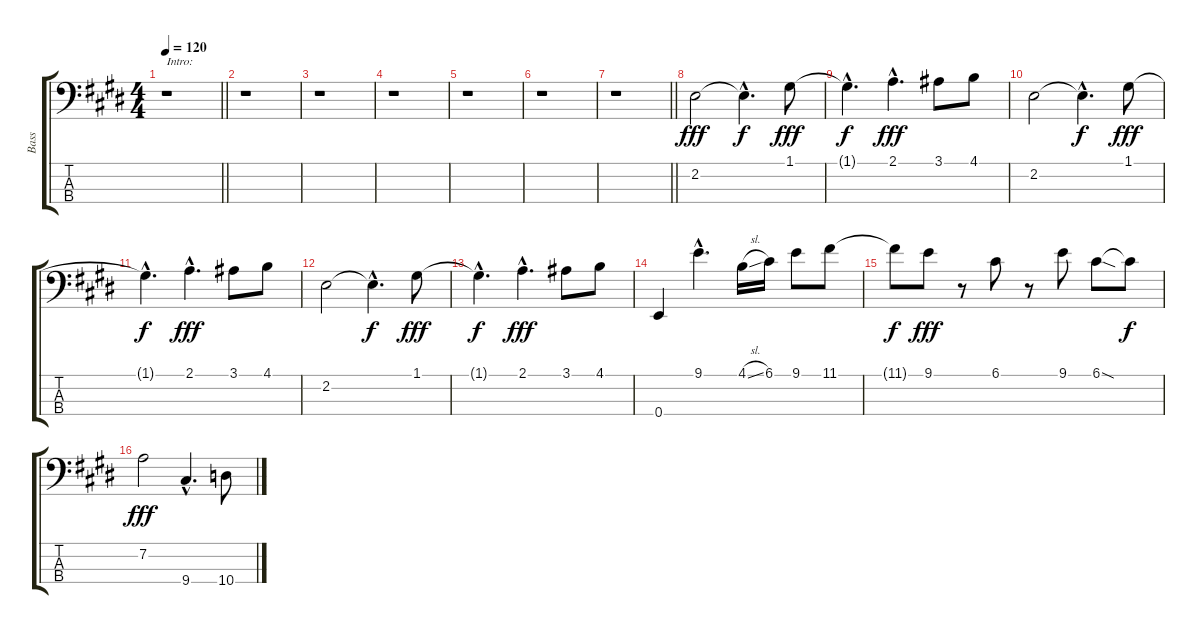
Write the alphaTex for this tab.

\track ("Bass" "Bass") {instrument electricbasspick}
\staff {score tabs}
\tuning (G2 D2 A1 E1) {hide}
\ts (4 4)
\tempo 120
\clef f4
\barLineRight lightlight
\ks e
r.1{txt "Intro:" dy fff instrument electricbasspick} |
r.1 |
r.1 |
r.1 |
r.1 |
r.1 |
\barLineRight lightlight
r.1 |
2.2.2 2.2{hac t}.4{d dy f} 1.1.8{dy fff} |
1.1{hac t}.4{d dy f} 2.1{hac}.4{d dy fff} 3.1.8 4.1.8 |
2.2.2 2.2{hac t}.4{d dy f} 1.1.8{dy fff} |
1.1{hac t}.4{d dy f} 2.1{hac}.4{d dy fff} 3.1.8 4.1.8 |
2.2.2 2.2{hac t}.4{d dy f} 1.1.8{dy fff} |
1.1{hac t}.4{d dy f} 2.1{hac}.4{d dy fff} 3.1.8 4.1.8 |
0.4.4 9.1{hac}.4{d} 4.1{sl}.16 6.1.16 9.1.8 11.1.8 |
11.1{t}.8{dy f} 9.1.8{dy fff} r.8 6.1.8 r.8 9.1.8 6.1{sod}.8 6.1{t}.8{dy f} |
7.2.2{dy fff} 9.4{hac}.4{d} 10.4.8
